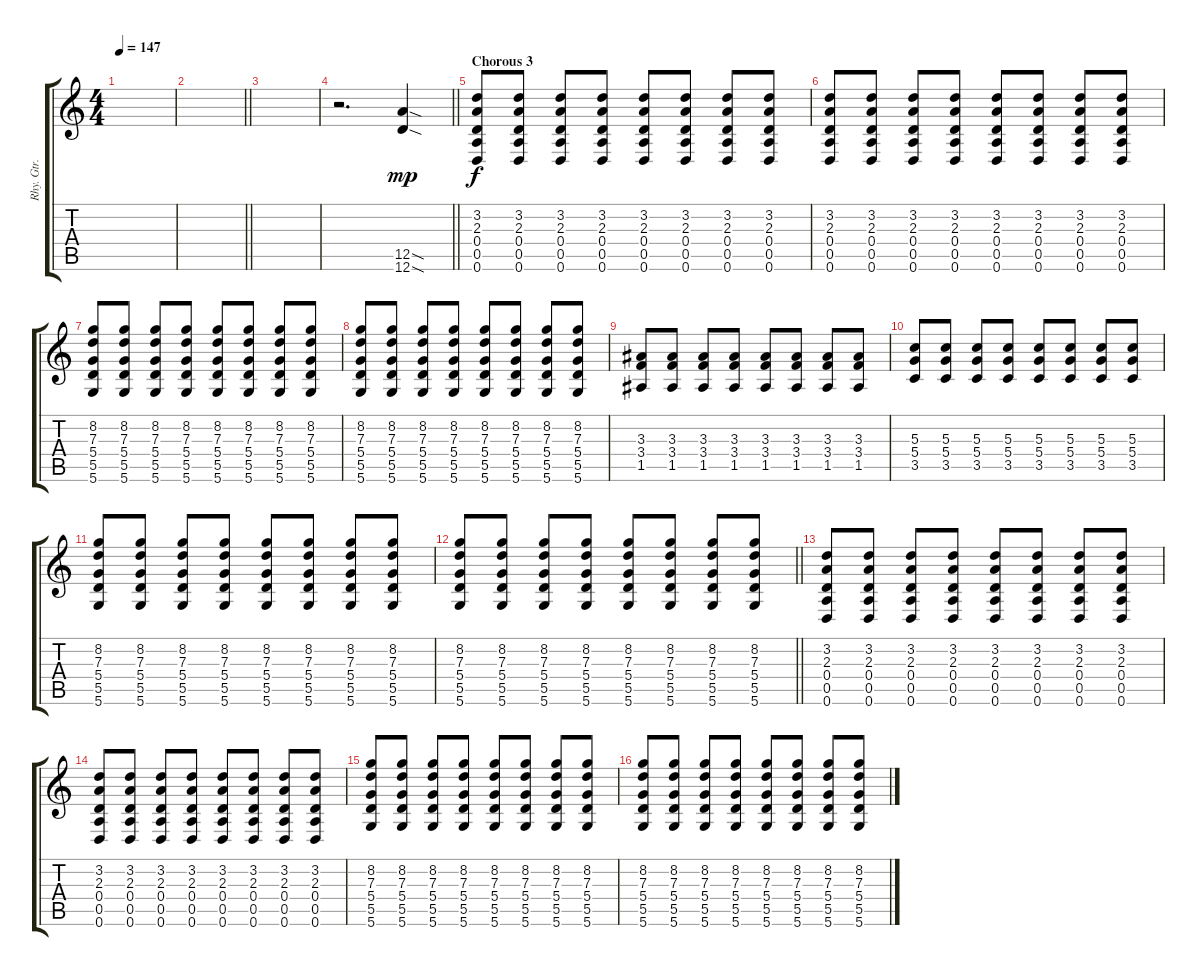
\track ("Rhy. Gtr. 1" "Rhy. Gtr. ") {instrument distortionguitar}
\staff {score tabs}
\tuning (E4 B3 G3 D3 A2 D2) {hide}
\ts (4 4)
\tempo 147
\clef g2
\ks c
|
\barLineRight lightlight
|
|
\barLineRight lightlight
r.2{d} (12.5{sod} 12.6{sod}).4{dy mp} |
\section ("" "Chorous 3")
(3.2 2.3 0.4 0.5 0.6).8{dy f volume 5} (3.2 2.3 0.4 0.5 0.6).8 (3.2 2.3 0.4 0.5 0.6).8 (3.2 2.3 0.4 0.5 0.6).8 (3.2 2.3 0.4 0.5 0.6).8 (3.2 2.3 0.4 0.5 0.6).8 (3.2 2.3 0.4 0.5 0.6).8 (3.2 2.3 0.4 0.5 0.6).8 |
(3.2 2.3 0.4 0.5 0.6).8 (3.2 2.3 0.4 0.5 0.6).8 (3.2 2.3 0.4 0.5 0.6).8 (3.2 2.3 0.4 0.5 0.6).8 (3.2 2.3 0.4 0.5 0.6).8 (3.2 2.3 0.4 0.5 0.6).8 (3.2 2.3 0.4 0.5 0.6).8 (3.2 2.3 0.4 0.5 0.6).8 |
(8.2 7.3 5.4 5.5 5.6).8 (8.2 7.3 5.4 5.5 5.6).8 (8.2 7.3 5.4 5.5 5.6).8 (8.2 7.3 5.4 5.5 5.6).8 (8.2 7.3 5.4 5.5 5.6).8 (8.2 7.3 5.4 5.5 5.6).8 (8.2 7.3 5.4 5.5 5.6).8 (8.2 7.3 5.4 5.5 5.6).8 |
(8.2 7.3 5.4 5.5 5.6).8 (8.2 7.3 5.4 5.5 5.6).8 (8.2 7.3 5.4 5.5 5.6).8 (8.2 7.3 5.4 5.5 5.6).8 (8.2 7.3 5.4 5.5 5.6).8 (8.2 7.3 5.4 5.5 5.6).8 (8.2 7.3 5.4 5.5 5.6).8 (8.2 7.3 5.4 5.5 5.6).8 |
(3.3 3.4 1.5).8 (3.3 3.4 1.5).8 (3.3 3.4 1.5).8 (3.3 3.4 1.5).8 (3.3 3.4 1.5).8 (3.3 3.4 1.5).8 (3.3 3.4 1.5).8 (3.3 3.4 1.5).8 |
(5.3 5.4 3.5).8 (5.3 5.4 3.5).8 (5.3 5.4 3.5).8 (5.3 5.4 3.5).8 (5.3 5.4 3.5).8 (5.3 5.4 3.5).8 (5.3 5.4 3.5).8 (5.3 5.4 3.5).8 |
(8.2 7.3 5.4 5.5 5.6).8 (8.2 7.3 5.4 5.5 5.6).8 (8.2 7.3 5.4 5.5 5.6).8 (8.2 7.3 5.4 5.5 5.6).8 (8.2 7.3 5.4 5.5 5.6).8 (8.2 7.3 5.4 5.5 5.6).8 (8.2 7.3 5.4 5.5 5.6).8 (8.2 7.3 5.4 5.5 5.6).8 |
\barLineRight lightlight
(8.2 7.3 5.4 5.5 5.6).8 (8.2 7.3 5.4 5.5 5.6).8 (8.2 7.3 5.4 5.5 5.6).8 (8.2 7.3 5.4 5.5 5.6).8 (8.2 7.3 5.4 5.5 5.6).8 (8.2 7.3 5.4 5.5 5.6).8 (8.2 7.3 5.4 5.5 5.6).8 (8.2 7.3 5.4 5.5 5.6).8 |
\section ("" "")
(3.2 2.3 0.4 0.5 0.6).8 (3.2 2.3 0.4 0.5 0.6).8 (3.2 2.3 0.4 0.5 0.6).8 (3.2 2.3 0.4 0.5 0.6).8 (3.2 2.3 0.4 0.5 0.6).8 (3.2 2.3 0.4 0.5 0.6).8 (3.2 2.3 0.4 0.5 0.6).8 (3.2 2.3 0.4 0.5 0.6).8 |
(3.2 2.3 0.4 0.5 0.6).8 (3.2 2.3 0.4 0.5 0.6).8 (3.2 2.3 0.4 0.5 0.6).8 (3.2 2.3 0.4 0.5 0.6).8 (3.2 2.3 0.4 0.5 0.6).8 (3.2 2.3 0.4 0.5 0.6).8 (3.2 2.3 0.4 0.5 0.6).8 (3.2 2.3 0.4 0.5 0.6).8 |
(8.2 7.3 5.4 5.5 5.6).8 (8.2 7.3 5.4 5.5 5.6).8 (8.2 7.3 5.4 5.5 5.6).8 (8.2 7.3 5.4 5.5 5.6).8 (8.2 7.3 5.4 5.5 5.6).8 (8.2 7.3 5.4 5.5 5.6).8 (8.2 7.3 5.4 5.5 5.6).8 (8.2 7.3 5.4 5.5 5.6).8{txt ""} |
(8.2 7.3 5.4 5.5 5.6).8 (8.2 7.3 5.4 5.5 5.6).8 (8.2 7.3 5.4 5.5 5.6).8 (8.2 7.3 5.4 5.5 5.6).8 (8.2 7.3 5.4 5.5 5.6).8 (8.2 7.3 5.4 5.5 5.6).8 (8.2 7.3 5.4 5.5 5.6).8 (8.2 7.3 5.4 5.5 5.6).8
